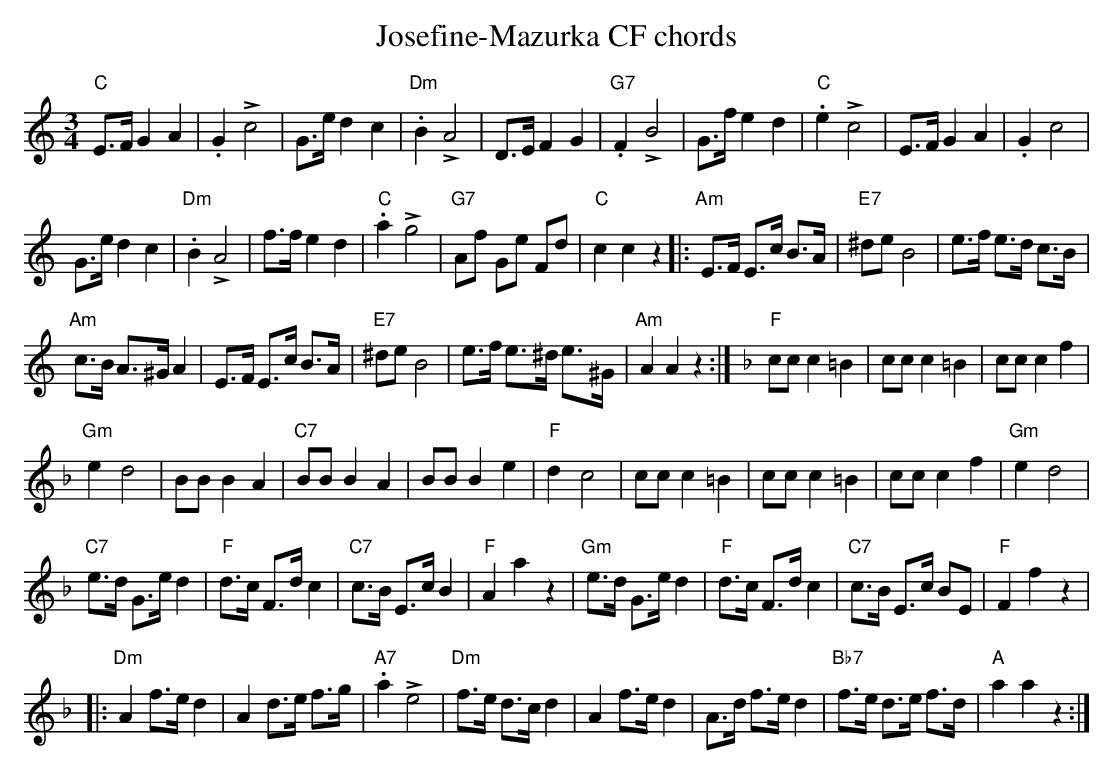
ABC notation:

X:1
T: Josefine-Mazurka CF chords
M:3/4
L:1/8
K:C %%MIDI gchordon
"C"E>F G2A2 | .G2!>!c4 | G>e d2c2 | "Dm".B2!>!A4 | D>E F2G2 | "G7".F2!>!B4 | G>f e2d2 | "C".e2!>!c4 | E>F G2A2 | .G2c4 |
G>e d2c2 | "Dm".B2!>!A4 | f>f e2d2 | "C".a2!>!g4 | "G7"Af Ge Fd | "C"c2c2z2 |: "Am"E>F E>c B>A | "E7"^deB4 | e>f e>d c>B |
"Am"c>B A>^G A2 | E>F E>c B>A | "E7"^deB4 | e>f e>^d e>^G | "Am"A2A2z2 :| [K:F] "F"cc c2=B2 | ccc2=B2 | ccc2f2 |
"Gm"e2d4 | BBB2A2 | "C7"BBB2A2 | BBB2e2 | "F"d2c4 | ccc2=B2 | ccc2=B2 | ccc2f2 | "Gm"e2d4 |
"C7"e>d G>ed2 | "F"d>c F>dc2 | "C7"c>B E>cB2 | "F"A2a2z2 | "Gm"e>d G>ed2 | "F"d>c F>d c2 | "C7"c>B E>c BE | "F"F2f2z2 |
|: "Dm"A2f>e d2 | A2 d>e f>g | "A7".a2!>!e4 | "Dm"f>e d>cd2 | A2f>ed2 | A>d f>ed2 | "Bb7"f>e d>e f>d | "A"a2a2z2 :|
